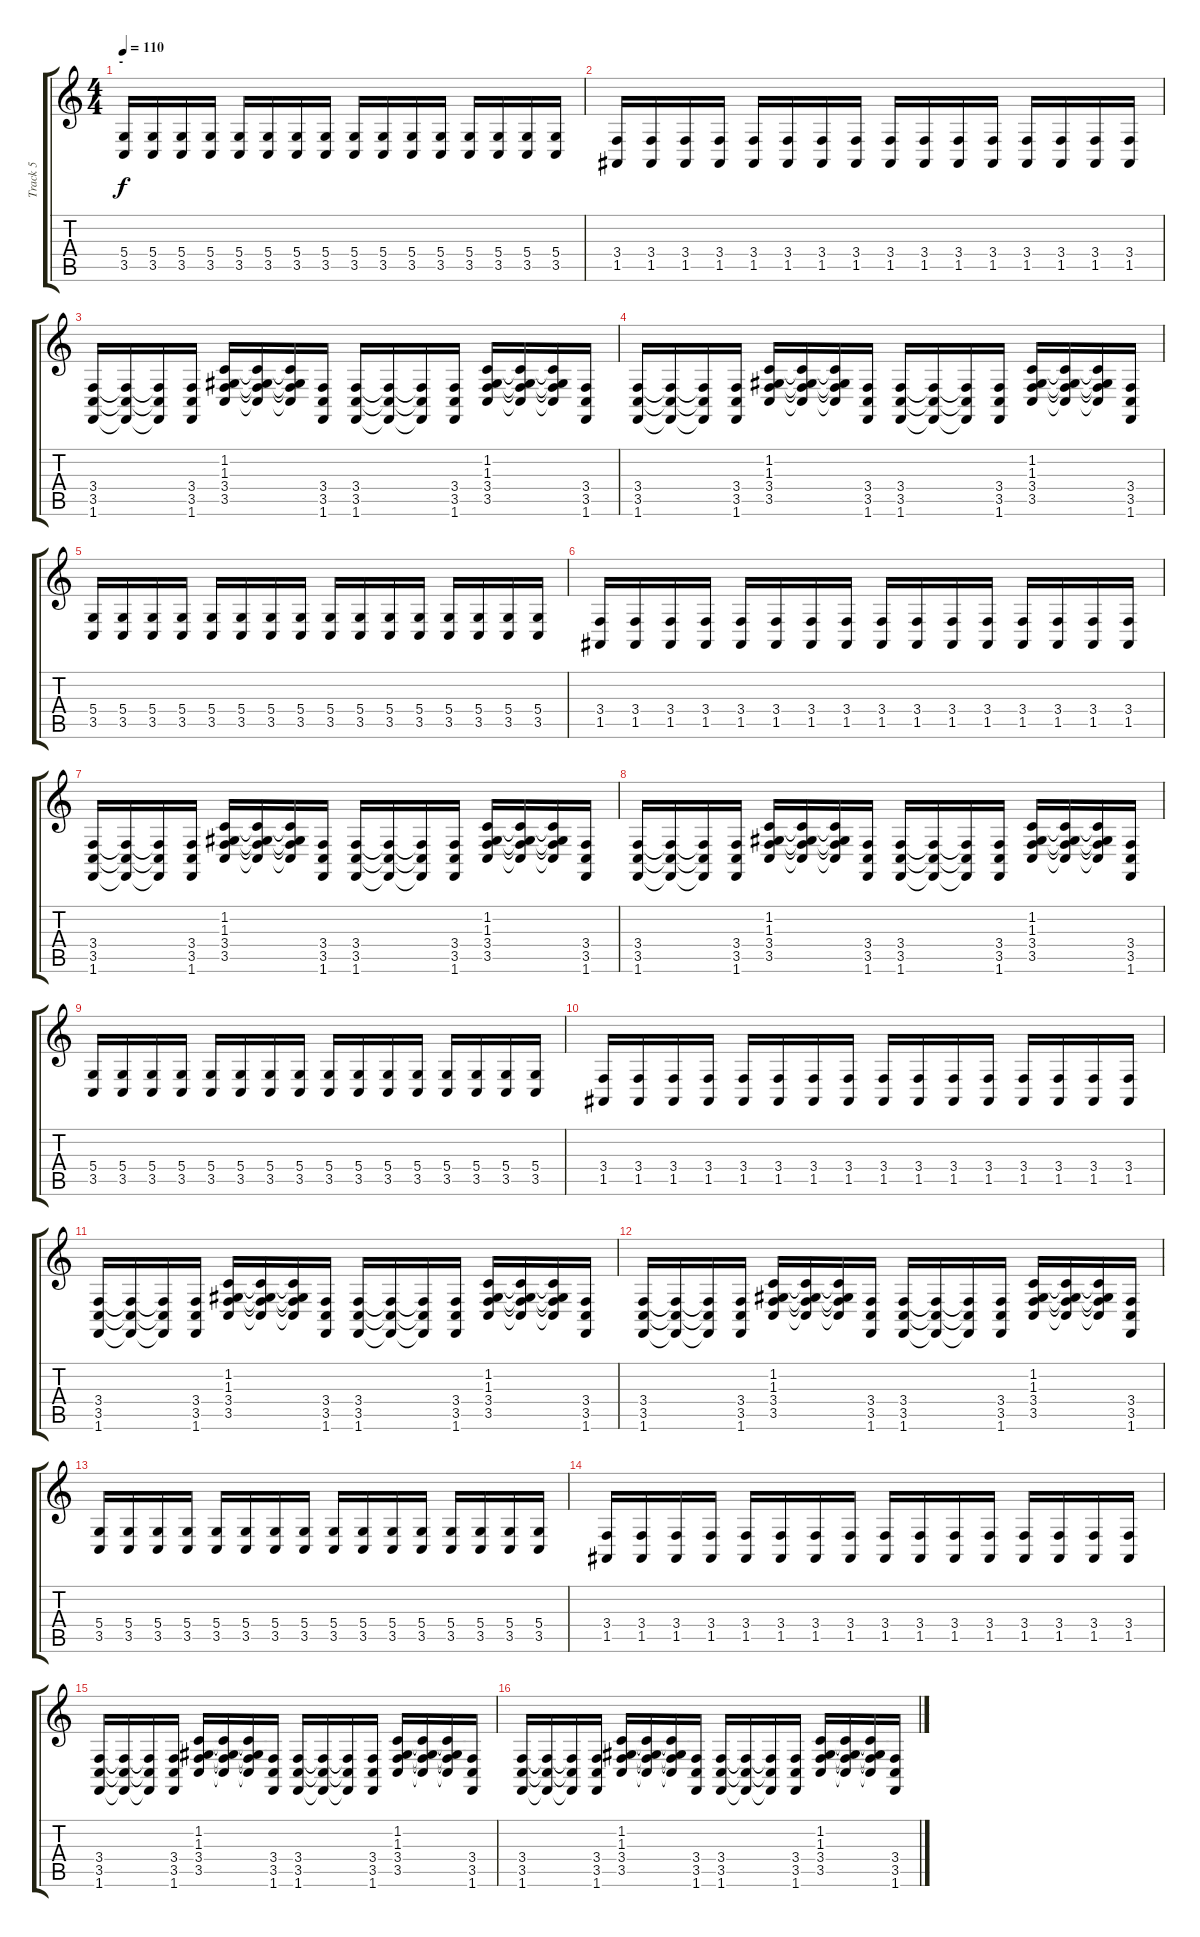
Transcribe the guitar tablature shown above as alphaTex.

\track ("Track 5" "Track 5") {instrument lead2sawtooth}
\staff {score tabs}
\tuning (E4 B3 G3 D3 A2 E2) {hide}
\ts (4 4)
\section ("" "-")
\tempo 110
\clef g2
\ks c
(5.4 3.5).16{dy f} (5.4 3.5).16 (5.4 3.5).16 (5.4 3.5).16 (5.4 3.5).16 (5.4 3.5).16 (5.4 3.5).16 (5.4 3.5).16 (5.4 3.5).16 (5.4 3.5).16 (5.4 3.5).16 (5.4 3.5).16 (5.4 3.5).16 (5.4 3.5).16 (5.4 3.5).16 (5.4 3.5).16 |
(3.4 1.5).16 (3.4 1.5).16 (3.4 1.5).16 (3.4 1.5).16 (3.4 1.5).16 (3.4 1.5).16 (3.4 1.5).16 (3.4 1.5).16 (3.4 1.5).16 (3.4 1.5).16 (3.4 1.5).16 (3.4 1.5).16 (3.4 1.5).16 (3.4 1.5).16 (3.4 1.5).16 (3.4 1.5).16 |
(3.4 3.5 1.6).16 (3.4{t} 3.5{t} 1.6{t}).16 (3.4{t} 3.5{t} 1.6{t}).16 (3.4 3.5 1.6).16 (1.2 1.3 3.4 3.5).16 (1.2{t} 1.3{t} 3.4{t} 3.5{t}).16 (1.2{t} 1.3{t} 3.4{t} 3.5{t}).16 (3.4 3.5 1.6).16 (3.4 3.5 1.6).16 (3.4{t} 3.5{t} 1.6{t}).16 (3.4{t} 3.5{t} 1.6{t}).16 (3.4 3.5 1.6).16 (1.2 1.3 3.4 3.5).16 (1.2{t} 1.3{t} 3.4{t} 3.5{t}).16 (1.2{t} 1.3{t} 3.4{t} 3.5{t}).16 (3.4 3.5 1.6).16 |
(3.4 3.5 1.6).16 (3.4{t} 3.5{t} 1.6{t}).16 (3.4{t} 3.5{t} 1.6{t}).16 (3.4 3.5 1.6).16 (1.2 1.3 3.4 3.5).16 (1.2{t} 1.3{t} 3.4{t} 3.5{t}).16 (1.2{t} 1.3{t} 3.4{t} 3.5{t}).16 (3.4 3.5 1.6).16 (3.4 3.5 1.6).16 (3.4{t} 3.5{t} 1.6{t}).16 (3.4{t} 3.5{t} 1.6{t}).16 (3.4 3.5 1.6).16 (1.2 1.3 3.4 3.5).16 (1.2{t} 1.3{t} 3.4{t} 3.5{t}).16 (1.2{t} 1.3{t} 3.4{t} 3.5{t}).16 (3.4 3.5 1.6).16 |
(5.4 3.5).16 (5.4 3.5).16 (5.4 3.5).16 (5.4 3.5).16 (5.4 3.5).16 (5.4 3.5).16 (5.4 3.5).16 (5.4 3.5).16 (5.4 3.5).16 (5.4 3.5).16 (5.4 3.5).16 (5.4 3.5).16 (5.4 3.5).16 (5.4 3.5).16 (5.4 3.5).16 (5.4 3.5).16 |
(3.4 1.5).16 (3.4 1.5).16 (3.4 1.5).16 (3.4 1.5).16 (3.4 1.5).16 (3.4 1.5).16 (3.4 1.5).16 (3.4 1.5).16 (3.4 1.5).16 (3.4 1.5).16 (3.4 1.5).16 (3.4 1.5).16 (3.4 1.5).16 (3.4 1.5).16 (3.4 1.5).16 (3.4 1.5).16 |
(3.4 3.5 1.6).16 (3.4{t} 3.5{t} 1.6{t}).16 (3.4{t} 3.5{t} 1.6{t}).16 (3.4 3.5 1.6).16 (1.2 1.3 3.4 3.5).16 (1.2{t} 1.3{t} 3.4{t} 3.5{t}).16 (1.2{t} 1.3{t} 3.4{t} 3.5{t}).16 (3.4 3.5 1.6).16 (3.4 3.5 1.6).16 (3.4{t} 3.5{t} 1.6{t}).16 (3.4{t} 3.5{t} 1.6{t}).16 (3.4 3.5 1.6).16 (1.2 1.3 3.4 3.5).16 (1.2{t} 1.3{t} 3.4{t} 3.5{t}).16 (1.2{t} 1.3{t} 3.4{t} 3.5{t}).16 (3.4 3.5 1.6).16 |
(3.4 3.5 1.6).16 (3.4{t} 3.5{t} 1.6{t}).16 (3.4{t} 3.5{t} 1.6{t}).16 (3.4 3.5 1.6).16 (1.2 1.3 3.4 3.5).16 (1.2{t} 1.3{t} 3.4{t} 3.5{t}).16 (1.2{t} 1.3{t} 3.4{t} 3.5{t}).16 (3.4 3.5 1.6).16 (3.4 3.5 1.6).16 (3.4{t} 3.5{t} 1.6{t}).16 (3.4{t} 3.5{t} 1.6{t}).16 (3.4 3.5 1.6).16 (1.2 1.3 3.4 3.5).16 (1.2{t} 1.3{t} 3.4{t} 3.5{t}).16 (1.2{t} 1.3{t} 3.4{t} 3.5{t}).16 (3.4 3.5 1.6).16 |
(5.4 3.5).16 (5.4 3.5).16 (5.4 3.5).16 (5.4 3.5).16 (5.4 3.5).16 (5.4 3.5).16 (5.4 3.5).16 (5.4 3.5).16 (5.4 3.5).16 (5.4 3.5).16 (5.4 3.5).16 (5.4 3.5).16 (5.4 3.5).16 (5.4 3.5).16 (5.4 3.5).16 (5.4 3.5).16 |
(3.4 1.5).16 (3.4 1.5).16 (3.4 1.5).16 (3.4 1.5).16 (3.4 1.5).16 (3.4 1.5).16 (3.4 1.5).16 (3.4 1.5).16 (3.4 1.5).16 (3.4 1.5).16 (3.4 1.5).16 (3.4 1.5).16 (3.4 1.5).16 (3.4 1.5).16 (3.4 1.5).16 (3.4 1.5).16 |
(3.4 3.5 1.6).16 (3.4{t} 3.5{t} 1.6{t}).16 (3.4{t} 3.5{t} 1.6{t}).16 (3.4 3.5 1.6).16 (1.2 1.3 3.4 3.5).16 (1.2{t} 1.3{t} 3.4{t} 3.5{t}).16 (1.2{t} 1.3{t} 3.4{t} 3.5{t}).16 (3.4 3.5 1.6).16 (3.4 3.5 1.6).16 (3.4{t} 3.5{t} 1.6{t}).16 (3.4{t} 3.5{t} 1.6{t}).16 (3.4 3.5 1.6).16 (1.2 1.3 3.4 3.5).16 (1.2{t} 1.3{t} 3.4{t} 3.5{t}).16 (1.2{t} 1.3{t} 3.4{t} 3.5{t}).16 (3.4 3.5 1.6).16 |
(3.4 3.5 1.6).16 (3.4{t} 3.5{t} 1.6{t}).16 (3.4{t} 3.5{t} 1.6{t}).16 (3.4 3.5 1.6).16 (1.2 1.3 3.4 3.5).16 (1.2{t} 1.3{t} 3.4{t} 3.5{t}).16 (1.2{t} 1.3{t} 3.4{t} 3.5{t}).16 (3.4 3.5 1.6).16 (3.4 3.5 1.6).16 (3.4{t} 3.5{t} 1.6{t}).16 (3.4{t} 3.5{t} 1.6{t}).16 (3.4 3.5 1.6).16 (1.2 1.3 3.4 3.5).16 (1.2{t} 1.3{t} 3.4{t} 3.5{t}).16 (1.2{t} 1.3{t} 3.4{t} 3.5{t}).16 (3.4 3.5 1.6).16 |
(5.4 3.5).16 (5.4 3.5).16 (5.4 3.5).16 (5.4 3.5).16 (5.4 3.5).16 (5.4 3.5).16 (5.4 3.5).16 (5.4 3.5).16 (5.4 3.5).16 (5.4 3.5).16 (5.4 3.5).16 (5.4 3.5).16 (5.4 3.5).16 (5.4 3.5).16 (5.4 3.5).16 (5.4 3.5).16 |
(3.4 1.5).16 (3.4 1.5).16 (3.4 1.5).16 (3.4 1.5).16 (3.4 1.5).16 (3.4 1.5).16 (3.4 1.5).16 (3.4 1.5).16 (3.4 1.5).16 (3.4 1.5).16 (3.4 1.5).16 (3.4 1.5).16 (3.4 1.5).16 (3.4 1.5).16 (3.4 1.5).16 (3.4 1.5).16 |
(3.4 3.5 1.6).16 (3.4{t} 3.5{t} 1.6{t}).16 (3.4{t} 3.5{t} 1.6{t}).16 (3.4 3.5 1.6).16 (1.2 1.3 3.4 3.5).16 (1.2{t} 1.3{t} 3.4{t} 3.5{t}).16 (1.2{t} 1.3{t} 3.4{t} 3.5{t}).16 (3.4 3.5 1.6).16 (3.4 3.5 1.6).16 (3.4{t} 3.5{t} 1.6{t}).16 (3.4{t} 3.5{t} 1.6{t}).16 (3.4 3.5 1.6).16 (1.2 1.3 3.4 3.5).16 (1.2{t} 1.3{t} 3.4{t} 3.5{t}).16 (1.2{t} 1.3{t} 3.4{t} 3.5{t}).16 (3.4 3.5 1.6).16 |
(3.4 3.5 1.6).16 (3.4{t} 3.5{t} 1.6{t}).16 (3.4{t} 3.5{t} 1.6{t}).16 (3.4 3.5 1.6).16 (1.2 1.3 3.4 3.5).16 (1.2{t} 1.3{t} 3.4{t} 3.5{t}).16 (1.2{t} 1.3{t} 3.4{t} 3.5{t}).16 (3.4 3.5 1.6).16 (3.4 3.5 1.6).16 (3.4{t} 3.5{t} 1.6{t}).16 (3.4{t} 3.5{t} 1.6{t}).16 (3.4 3.5 1.6).16 (1.2 1.3 3.4 3.5).16 (1.2{t} 1.3{t} 3.4{t} 3.5{t}).16 (1.2{t} 1.3{t} 3.4{t} 3.5{t}).16 (3.4 3.5 1.6).16
